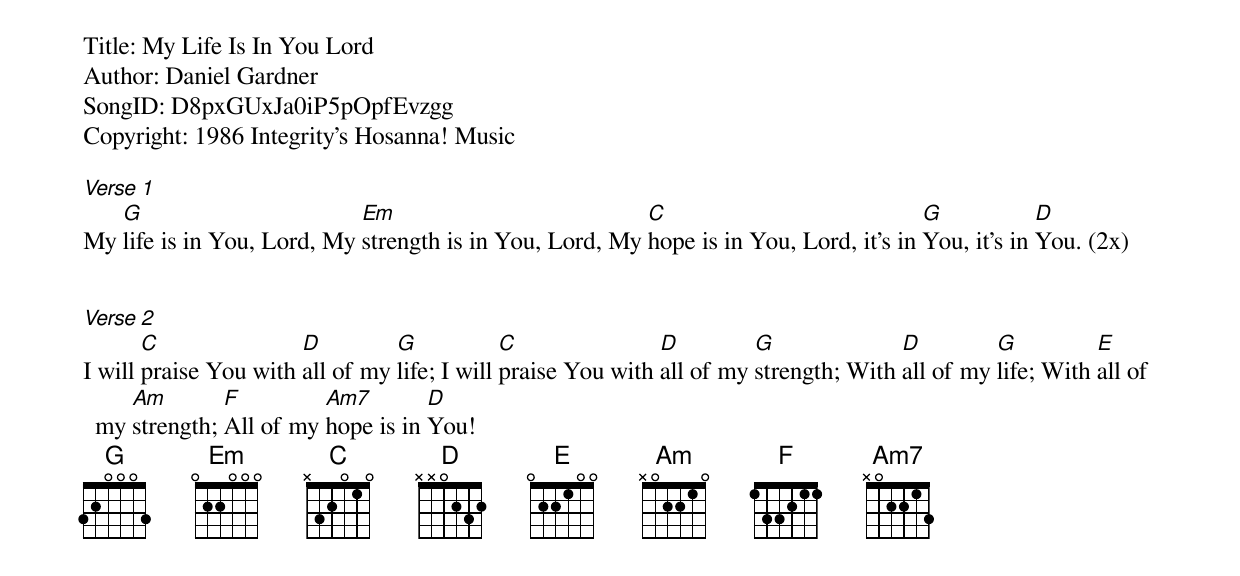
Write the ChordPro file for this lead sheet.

Title: My Life Is In You Lord
Author: Daniel Gardner
SongID: D8pxGUxJa0iP5pOpfEvzgg
Copyright: 1986 Integrity's Hosanna! Music

[Verse 1]
My [G]life is in You, Lord, My [Em]strength is in You, Lord, My [C]hope is in You, Lord, it’s in [G]You, it's in [D]You. (2x)


[Verse 2]
I will [C]praise You with [D]all of my [G]life; I will [C]praise You with [D]all of my [G]strength; With [D]all of my [G]life; With [E]all of my [Am]strength; [F]All of my [Am7]hope is in [D]You!
